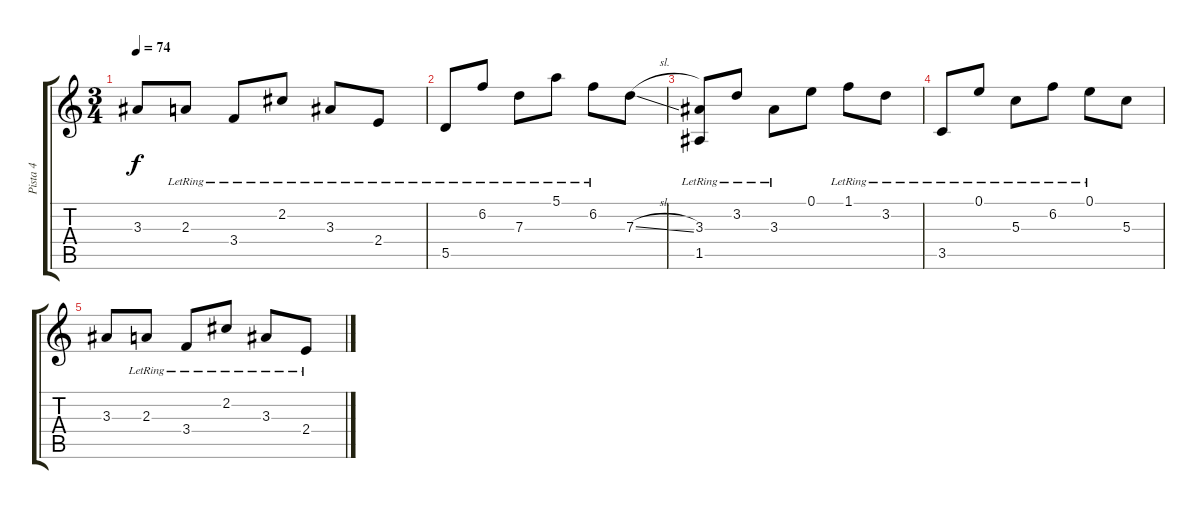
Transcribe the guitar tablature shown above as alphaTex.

\track ("Pista 4" "Pista 4") {instrument electricguitarjazz}
\staff {score tabs}
\tuning (E4 B3 G3 D3 A2 D2) {hide}
\ts (3 4)
\tempo 74
\clef g2
\ks c
3.3.8{dy f} 2.3{lr}.8 3.4{lr}.8 2.2{lr}.8 3.3{lr}.8 2.4{lr}.8 |
5.5{lr}.8 6.2{lr}.8 7.3{lr}.8 5.1{lr}.8 6.2{lr}.8 7.3{sl}.8 |
(3.3{lr} 1.5{lr}).8 3.2{lr}.8 3.3{lr}.8 0.1.8 1.1{lr}.8 3.2{lr}.8 |
3.5{lr}.8 0.1{lr}.8 5.3{lr}.8 6.2{lr}.8 0.1{lr}.8 5.3.8 |
3.3.8 2.3{lr}.8 3.4{lr}.8 2.2{lr}.8 3.3{lr}.8 2.4{lr}.8
